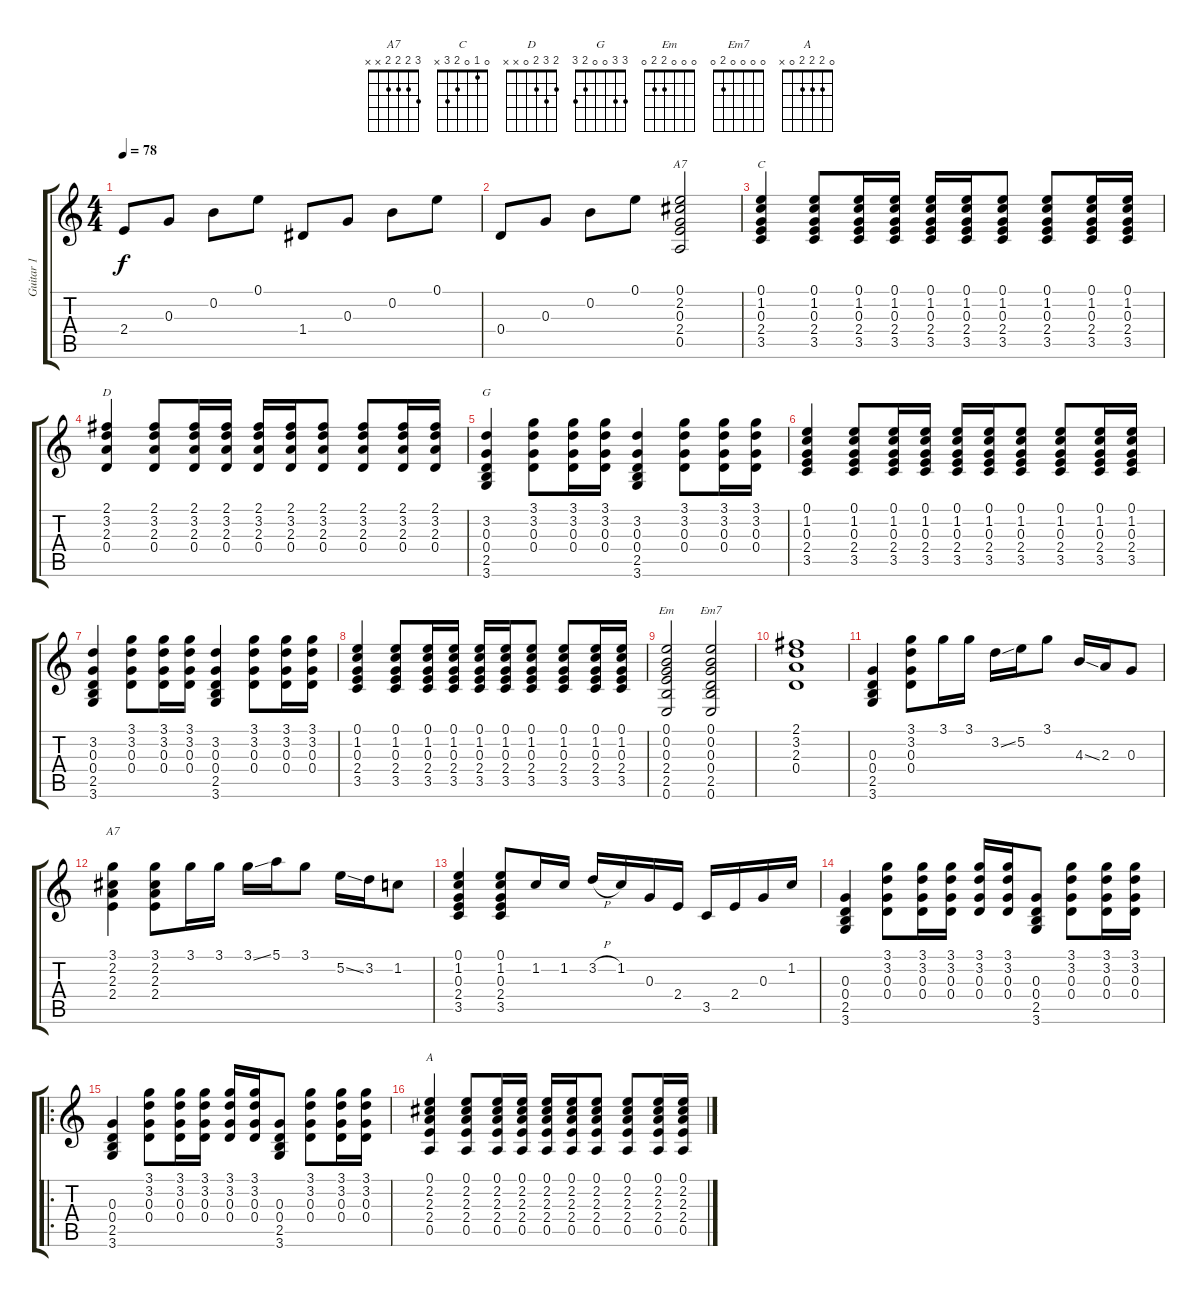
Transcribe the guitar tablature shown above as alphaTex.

\track ("Guitar 1" "Guitar 1") {instrument acousticguitarsteel}
\staff {score tabs}
\tuning (E4 B3 G3 D3 A2 E2) {hide}
\chord ("A7" 0 2 0 2 0 x)
\chord ("C" 0 1 0 2 3 x)
\chord ("D" 2 3 2 0 x x)
\chord ("G" 3 3 0 0 2 3)
\chord ("Em" 0 0 0 2 2 0)
\chord ("Em7" 0 0 0 0 2 0)
\chord ("A7" 3 2 2 2 x x)
\chord ("A" 0 2 2 2 0 x)
\ts (4 4)
\tempo 78
\clef g2
\ks c
2.4.8{dy f} 0.3.8 0.2.8 0.1.8 1.4.8 0.3.8 0.2.8 0.1.8 |
0.4.8 0.3.8 0.2.8 0.1.8 (0.1 2.2 0.3 2.4 0.5).2{ch "A7"} |
(0.1 1.2 0.3 2.4 3.5).4{ch "C"} (0.1 1.2 0.3 2.4 3.5).8 (0.1 1.2 0.3 2.4 3.5).16 (0.1 1.2 0.3 2.4 3.5).16 (0.1 1.2 0.3 2.4 3.5).16 (0.1 1.2 0.3 2.4 3.5).16 (0.1 1.2 0.3 2.4 3.5).8 (0.1 1.2 0.3 2.4 3.5).8 (0.1 1.2 0.3 2.4 3.5).16 (0.1 1.2 0.3 2.4 3.5).16 |
(2.1 3.2 2.3 0.4).4{ch "D"} (2.1 3.2 2.3 0.4).8 (2.1 3.2 2.3 0.4).16 (2.1 3.2 2.3 0.4).16 (2.1 3.2 2.3 0.4).16 (2.1 3.2 2.3 0.4).16 (2.1 3.2 2.3 0.4).8 (2.1 3.2 2.3 0.4).8 (2.1 3.2 2.3 0.4).16 (2.1 3.2 2.3 0.4).16 |
(3.2 0.3 0.4 2.5 3.6).4{ch "G"} (3.1 3.2 0.3 0.4).8 (3.1 3.2 0.3 0.4).16 (3.1 3.2 0.3 0.4).16 (3.2 0.3 0.4 2.5 3.6).4 (3.1 3.2 0.3 0.4).8 (3.1 3.2 0.3 0.4).16 (3.1 3.2 0.3 0.4).16 |
(0.1 1.2 0.3 2.4 3.5).4 (0.1 1.2 0.3 2.4 3.5).8 (0.1 1.2 0.3 2.4 3.5).16 (0.1 1.2 0.3 2.4 3.5).16 (0.1 1.2 0.3 2.4 3.5).16 (0.1 1.2 0.3 2.4 3.5).16 (0.1 1.2 0.3 2.4 3.5).8 (0.1 1.2 0.3 2.4 3.5).8 (0.1 1.2 0.3 2.4 3.5).16 (0.1 1.2 0.3 2.4 3.5).16 |
(3.2 0.3 0.4 2.5 3.6).4 (3.1 3.2 0.3 0.4).8 (3.1 3.2 0.3 0.4).16 (3.1 3.2 0.3 0.4).16 (3.2 0.3 0.4 2.5 3.6).4 (3.1 3.2 0.3 0.4).8 (3.1 3.2 0.3 0.4).16 (3.1 3.2 0.3 0.4).16 |
(0.1 1.2 0.3 2.4 3.5).4 (0.1 1.2 0.3 2.4 3.5).8 (0.1 1.2 0.3 2.4 3.5).16 (0.1 1.2 0.3 2.4 3.5).16 (0.1 1.2 0.3 2.4 3.5).16 (0.1 1.2 0.3 2.4 3.5).16 (0.1 1.2 0.3 2.4 3.5).8 (0.1 1.2 0.3 2.4 3.5).8 (0.1 1.2 0.3 2.4 3.5).16 (0.1 1.2 0.3 2.4 3.5).16 |
(0.1 0.2 0.3 2.4 2.5 0.6).2{ch "Em"} (0.1 0.2 0.3 0.4 2.5 0.6).2{ch "Em7"} |
(2.1 3.2 2.3 0.4).1 |
(0.3 0.4 2.5 3.6).4 (3.1 3.2 0.3 0.4).8 3.1.16 3.1.16 3.2{ss}.16 5.2.16 3.1.8 4.3{ss}.16 2.3.16 0.3.8 |
(3.1 2.2 2.3 2.4).4{ch "A7"} (3.1 2.2 2.3 2.4).8 3.1.16 3.1.16 3.1{ss}.16 5.1.16 3.1.8 5.2{ss}.16 3.2.16 1.2.8 |
(0.1 1.2 0.3 2.4 3.5).4 (0.1 1.2 0.3 2.4 3.5).8 1.2.16 1.2.16 3.2{h}.16 1.2.16 0.3.16 2.4.16 3.5.16 2.4.16 0.3.16 1.2.16 |
(0.3 0.4 2.5 3.6).4 (3.1 3.2 0.3 0.4).8 (3.1 3.2 0.3 0.4).16 (3.1 3.2 0.3 0.4).16 (3.1 3.2 0.3 0.4).16 (3.1 3.2 0.3 0.4).16 (0.3 0.4 2.5 3.6).8 (3.1 3.2 0.3 0.4).8 (3.1 3.2 0.3 0.4).16 (3.1 3.2 0.3 0.4).16 |
\ro
(0.3 0.4 2.5 3.6).4 (3.1 3.2 0.3 0.4).8 (3.1 3.2 0.3 0.4).16 (3.1 3.2 0.3 0.4).16 (3.1 3.2 0.3 0.4).16 (3.1 3.2 0.3 0.4).16 (0.3 0.4 2.5 3.6).8 (3.1 3.2 0.3 0.4).8 (3.1 3.2 0.3 0.4).16 (3.1 3.2 0.3 0.4).16 |
(0.1 2.2 2.3 2.4 0.5).4{ch "A"} (0.1 2.2 2.3 2.4 0.5).8 (0.1 2.2 2.3 2.4 0.5).16 (0.1 2.2 2.3 2.4 0.5).16 (0.1 2.2 2.3 2.4 0.5).16 (0.1 2.2 2.3 2.4 0.5).16 (0.1 2.2 2.3 2.4 0.5).8 (0.1 2.2 2.3 2.4 0.5).8 (0.1 2.2 2.3 2.4 0.5).16 (0.1 2.2 2.3 2.4 0.5).16
